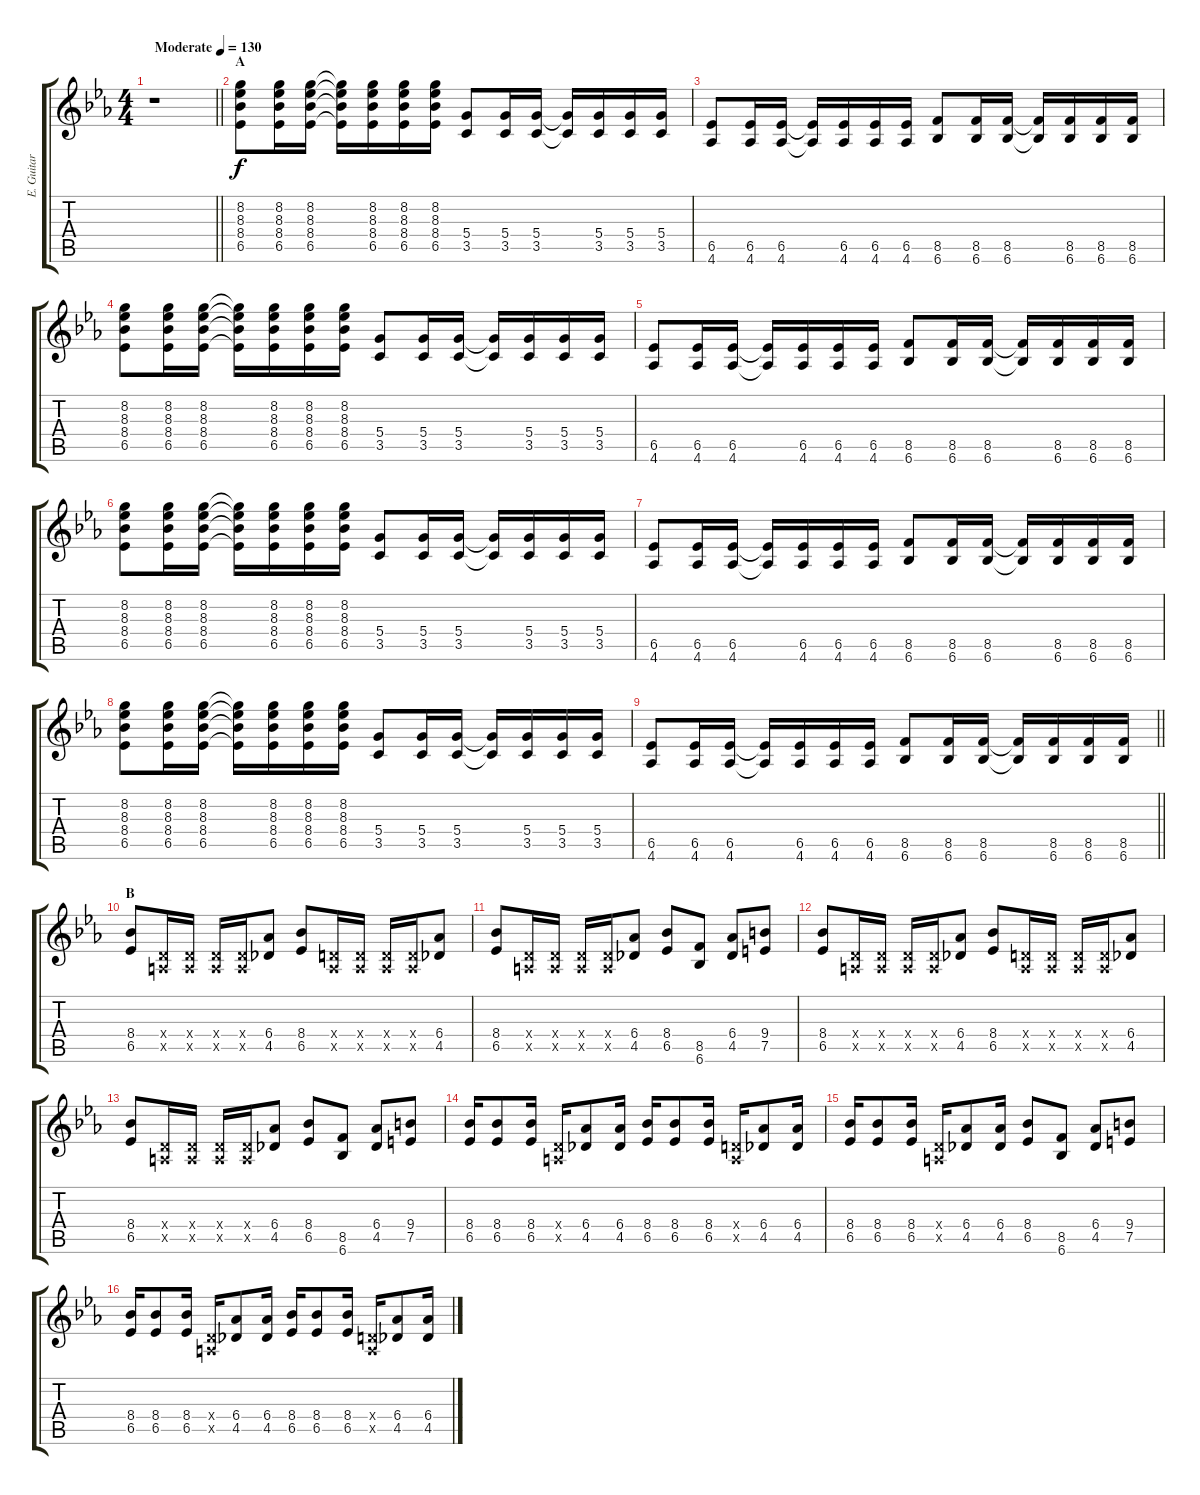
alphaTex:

\track ("E. Guitar III" "E. Guitar ") {instrument overdrivenguitar}
\staff {score tabs}
\tuning (E4 B3 G3 D3 A2 E2) {hide}
\ts (4 4)
\tempo (130 "Moderate")
\clef g2
\barLineRight lightlight
\ks eb
r.1{dy f instrument overdrivenguitar} |
\section ("" "A")
(8.2 8.3 8.4 6.5).8 (8.2 8.3 8.4 6.5).16 (8.2 8.3 8.4 6.5).16 (8.2{t} 8.3{t} 8.4{t} 6.5{t}).16 (8.2 8.3 8.4 6.5).16 (8.2 8.3 8.4 6.5).16 (8.2 8.3 8.4 6.5).16 (5.4 3.5).8 (5.4 3.5).16 (5.4 3.5).16 (5.4{t} 3.5{t}).16 (5.4 3.5).16 (5.4 3.5).16 (5.4 3.5).16 |
(6.5 4.6).8 (6.5 4.6).16 (6.5 4.6).16 (6.5{t} 4.6{t}).16 (6.5 4.6).16 (6.5 4.6).16 (6.5 4.6).16 (8.5 6.6).8 (8.5 6.6).16 (8.5 6.6).16 (8.5{t} 6.6{t}).16 (8.5 6.6).16 (8.5 6.6).16 (8.5 6.6).16 |
(8.2 8.3 8.4 6.5).8 (8.2 8.3 8.4 6.5).16 (8.2 8.3 8.4 6.5).16 (8.2{t} 8.3{t} 8.4{t} 6.5{t}).16 (8.2 8.3 8.4 6.5).16 (8.2 8.3 8.4 6.5).16 (8.2 8.3 8.4 6.5).16 (5.4 3.5).8 (5.4 3.5).16 (5.4 3.5).16 (5.4{t} 3.5{t}).16 (5.4 3.5).16 (5.4 3.5).16 (5.4 3.5).16 |
(6.5 4.6).8 (6.5 4.6).16 (6.5 4.6).16 (6.5{t} 4.6{t}).16 (6.5 4.6).16 (6.5 4.6).16 (6.5 4.6).16 (8.5 6.6).8 (8.5 6.6).16 (8.5 6.6).16 (8.5{t} 6.6{t}).16 (8.5 6.6).16 (8.5 6.6).16 (8.5 6.6).16 |
(8.2 8.3 8.4 6.5).8 (8.2 8.3 8.4 6.5).16 (8.2 8.3 8.4 6.5).16 (8.2{t} 8.3{t} 8.4{t} 6.5{t}).16 (8.2 8.3 8.4 6.5).16 (8.2 8.3 8.4 6.5).16 (8.2 8.3 8.4 6.5).16 (5.4 3.5).8 (5.4 3.5).16 (5.4 3.5).16 (5.4{t} 3.5{t}).16 (5.4 3.5).16 (5.4 3.5).16 (5.4 3.5).16 |
(6.5 4.6).8 (6.5 4.6).16 (6.5 4.6).16 (6.5{t} 4.6{t}).16 (6.5 4.6).16 (6.5 4.6).16 (6.5 4.6).16 (8.5 6.6).8 (8.5 6.6).16 (8.5 6.6).16 (8.5{t} 6.6{t}).16 (8.5 6.6).16 (8.5 6.6).16 (8.5 6.6).16 |
(8.2 8.3 8.4 6.5).8 (8.2 8.3 8.4 6.5).16 (8.2 8.3 8.4 6.5).16 (8.2{t} 8.3{t} 8.4{t} 6.5{t}).16 (8.2 8.3 8.4 6.5).16 (8.2 8.3 8.4 6.5).16 (8.2 8.3 8.4 6.5).16 (5.4 3.5).8 (5.4 3.5).16 (5.4 3.5).16 (5.4{t} 3.5{t}).16 (5.4 3.5).16 (5.4 3.5).16 (5.4 3.5).16 |
\barLineRight lightlight
(6.5 4.6).8 (6.5 4.6).16 (6.5 4.6).16 (6.5{t} 4.6{t}).16 (6.5 4.6).16 (6.5 4.6).16 (6.5 4.6).16 (8.5 6.6).8 (8.5 6.6).16 (8.5 6.6).16 (8.5{t} 6.6{t}).16 (8.5 6.6).16 (8.5 6.6).16 (8.5 6.6).16 |
\section ("" "B")
(8.4 6.5).8 (0.4{x} 0.5{x}).16 (0.4{x} 0.5{x}).16 (0.4{x} 0.5{x}).16 (0.4{x} 0.5{x}).16 (6.4 4.5).8 (8.4 6.5).8 (0.4{x} 0.5{x}).16 (0.4{x} 0.5{x}).16 (0.4{x} 0.5{x}).16 (0.4{x} 0.5{x}).16 (6.4 4.5).8 |
(8.4 6.5).8 (0.4{x} 0.5{x}).16 (0.4{x} 0.5{x}).16 (0.4{x} 0.5{x}).16 (0.4{x} 0.5{x}).16 (6.4 4.5).8 (8.4 6.5).8 (8.5 6.6).8 (6.4 4.5).8 (9.4 7.5).8 |
(8.4 6.5).8 (0.4{x} 0.5{x}).16 (0.4{x} 0.5{x}).16 (0.4{x} 0.5{x}).16 (0.4{x} 0.5{x}).16 (6.4 4.5).8 (8.4 6.5).8 (0.4{x} 0.5{x}).16 (0.4{x} 0.5{x}).16 (0.4{x} 0.5{x}).16 (0.4{x} 0.5{x}).16 (6.4 4.5).8 |
(8.4 6.5).8 (0.4{x} 0.5{x}).16 (0.4{x} 0.5{x}).16 (0.4{x} 0.5{x}).16 (0.4{x} 0.5{x}).16 (6.4 4.5).8 (8.4 6.5).8 (8.5 6.6).8 (6.4 4.5).8 (9.4 7.5).8 |
(8.4 6.5).16 (8.4 6.5).8 (8.4 6.5).16 (0.4{x} 0.5{x}).16 (6.4 4.5).8 (6.4 4.5).16 (8.4 6.5).16 (8.4 6.5).8 (8.4 6.5).16 (0.4{x} 0.5{x}).16 (6.4 4.5).8 (6.4 4.5).16 |
(8.4 6.5).16 (8.4 6.5).8 (8.4 6.5).16 (0.4{x} 0.5{x}).16 (6.4 4.5).8 (6.4 4.5).16 (8.4 6.5).8 (8.5 6.6).8 (6.4 4.5).8 (9.4 7.5).8 |
(8.4 6.5).16 (8.4 6.5).8 (8.4 6.5).16 (0.4{x} 0.5{x}).16 (6.4 4.5).8 (6.4 4.5).16 (8.4 6.5).16 (8.4 6.5).8 (8.4 6.5).16 (0.4{x} 0.5{x}).16 (6.4 4.5).8 (6.4 4.5).16
